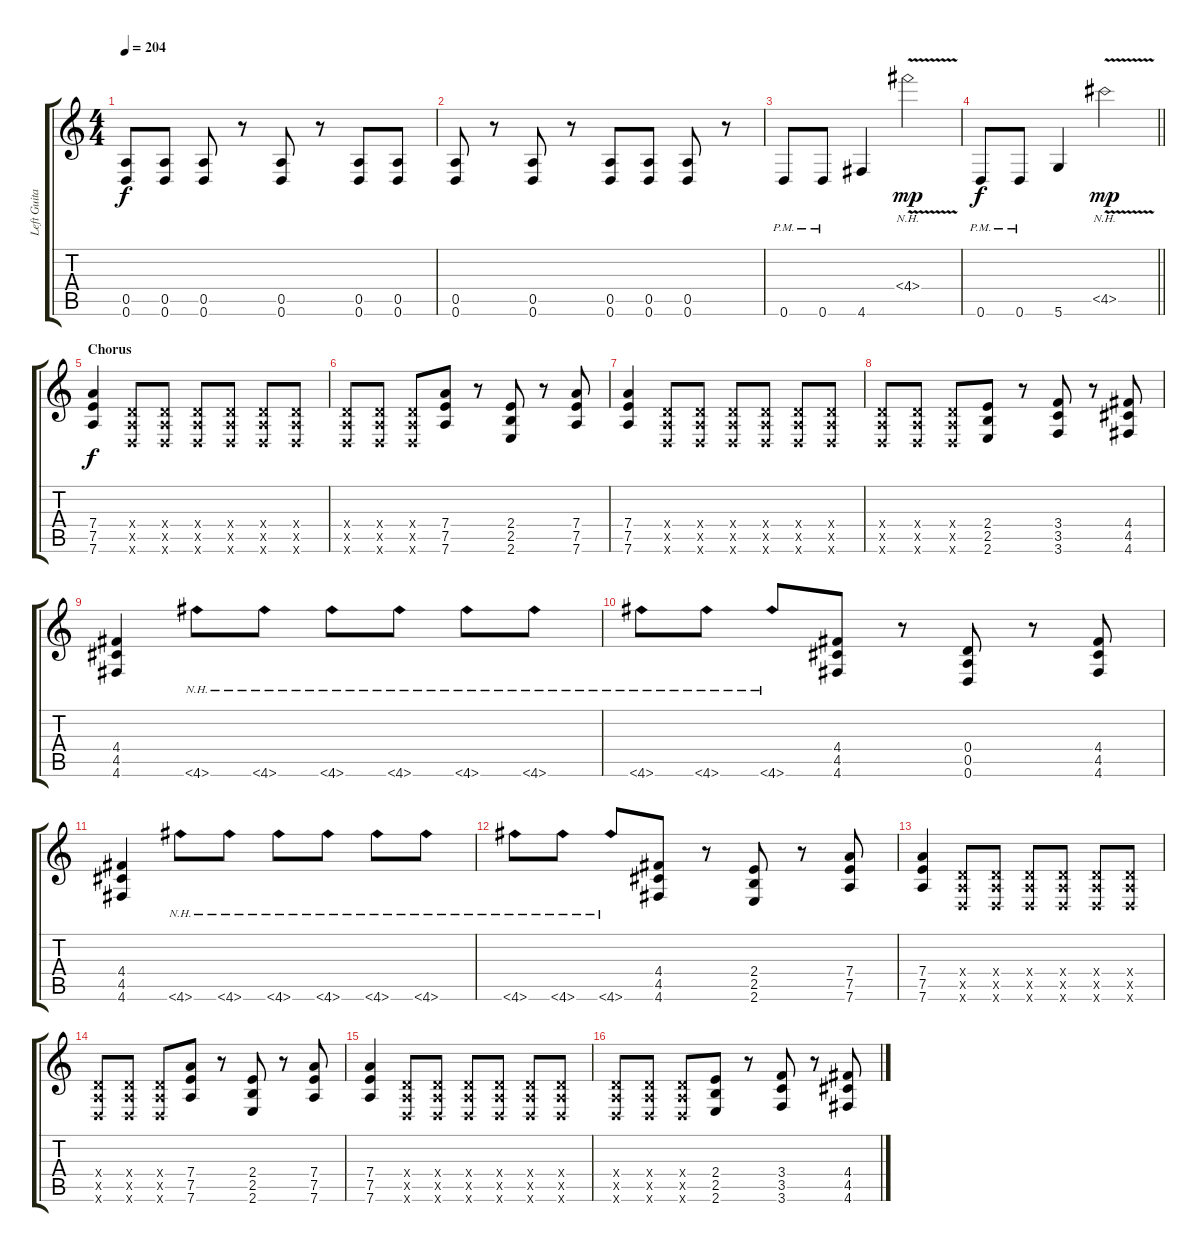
\track ("Left Guitar (Rythym)" "Left Guita") {instrument overdrivenguitar}
\staff {score tabs}
\tuning (E4 B3 G3 D3 A2 D2) {hide}
\ts (4 4)
\tempo 204
\clef g2
\ks c
(0.5 0.6).8{dy f} (0.5 0.6).8 (0.5 0.6).8 r.8 (0.5 0.6).8 r.8 (0.5 0.6).8 (0.5 0.6).8 |
(0.5 0.6).8 r.8 (0.5 0.6).8 r.8 (0.5 0.6).8 (0.5 0.6).8 (0.5 0.6).8 r.8 |
0.6{pm}.8 0.6{pm}.8 4.6.4 4.4{nh v}.2{dy mp} |
\barLineRight lightlight
0.6{pm}.8{dy f} 0.6{pm}.8 5.6.4 4.5{nh v}.2{dy mp} |
\section ("" "Chorus")
(7.4 7.5 7.6).4{dy f} (0.4{x} 0.5{x} 0.6{x}).8 (0.4{x} 0.5{x} 0.6{x}).8 (0.4{x} 0.5{x} 0.6{x}).8 (0.4{x} 0.5{x} 0.6{x}).8 (0.4{x} 0.5{x} 0.6{x}).8 (0.4{x} 0.5{x} 0.6{x}).8 |
(0.4{x} 0.5{x} 0.6{x}).8 (0.4{x} 0.5{x} 0.6{x}).8 (0.4{x} 0.5{x} 0.6{x}).8 (7.4 7.5 7.6).8 r.8 (2.4 2.5 2.6).8 r.8 (7.4 7.5 7.6).8 |
(7.4 7.5 7.6).4 (0.4{x} 0.5{x} 0.6{x}).8 (0.4{x} 0.5{x} 0.6{x}).8 (0.4{x} 0.5{x} 0.6{x}).8 (0.4{x} 0.5{x} 0.6{x}).8 (0.4{x} 0.5{x} 0.6{x}).8 (0.4{x} 0.5{x} 0.6{x}).8 |
(0.4{x} 0.5{x} 0.6{x}).8 (0.4{x} 0.5{x} 0.6{x}).8 (0.4{x} 0.5{x} 0.6{x}).8 (2.4 2.5 2.6).8 r.8 (3.4 3.5 3.6).8 r.8 (4.4 4.5 4.6).8 |
(4.4 4.5 4.6).4 4.6{nh}.8 4.6{nh}.8 4.6{nh}.8 4.6{nh}.8 4.6{nh}.8 4.6{nh}.8 |
4.6{nh}.8 4.6{nh}.8 4.6{nh}.8 (4.4 4.5 4.6).8 r.8 (0.4 0.5 0.6).8 r.8 (4.4 4.5 4.6).8 |
(4.4 4.5 4.6).4 4.6{nh}.8 4.6{nh}.8 4.6{nh}.8 4.6{nh}.8 4.6{nh}.8 4.6{nh}.8 |
4.6{nh}.8 4.6{nh}.8 4.6{nh}.8 (4.4 4.5 4.6).8 r.8 (2.4 2.5 2.6).8 r.8 (7.4 7.5 7.6).8 |
(7.4 7.5 7.6).4 (0.4{x} 0.5{x} 0.6{x}).8 (0.4{x} 0.5{x} 0.6{x}).8 (0.4{x} 0.5{x} 0.6{x}).8 (0.4{x} 0.5{x} 0.6{x}).8 (0.4{x} 0.5{x} 0.6{x}).8 (0.4{x} 0.5{x} 0.6{x}).8 |
(0.4{x} 0.5{x} 0.6{x}).8 (0.4{x} 0.5{x} 0.6{x}).8 (0.4{x} 0.5{x} 0.6{x}).8 (7.4 7.5 7.6).8 r.8 (2.4 2.5 2.6).8 r.8 (7.4 7.5 7.6).8 |
(7.4 7.5 7.6).4 (0.4{x} 0.5{x} 0.6{x}).8 (0.4{x} 0.5{x} 0.6{x}).8 (0.4{x} 0.5{x} 0.6{x}).8 (0.4{x} 0.5{x} 0.6{x}).8 (0.4{x} 0.5{x} 0.6{x}).8 (0.4{x} 0.5{x} 0.6{x}).8 |
(0.4{x} 0.5{x} 0.6{x}).8 (0.4{x} 0.5{x} 0.6{x}).8 (0.4{x} 0.5{x} 0.6{x}).8 (2.4 2.5 2.6).8 r.8 (3.4 3.5 3.6).8 r.8 (4.4 4.5 4.6).8
